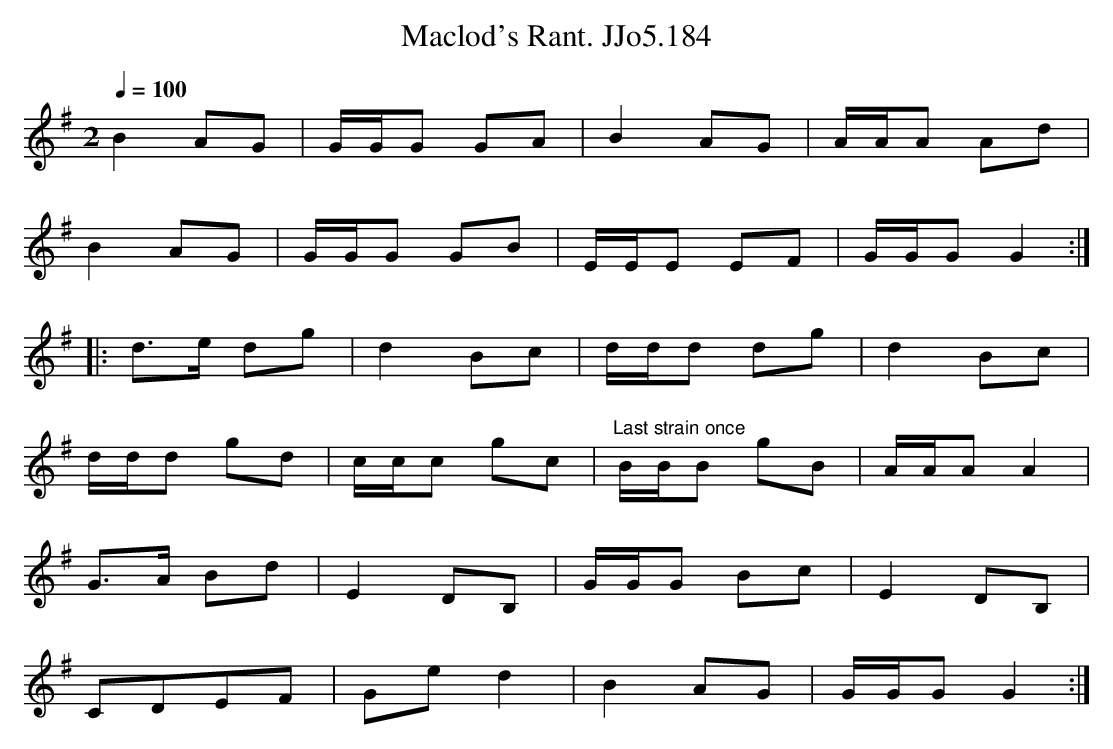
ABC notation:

X:1
T:Maclod's Rant. JJo5.184
M:2
L:1/8
Q:1/4=100
K:G
B2AG|G/G/G GA|B2AG|A/A/A Ad|
B2AG|G/G/G GB|E/E/E EF|G/G/G G2:|
|:d>e dg|d2Bc|d/d/d dg|d2Bc|
d/d/d gd|c/c/c gc|"Last strain once"B/B/B gB|A/A/A A2|
G>A Bd|E2 DB,|G/G/G Bc|E2 DB,|
CDEF|Ged2|B2AG|G/G/G G2:|
